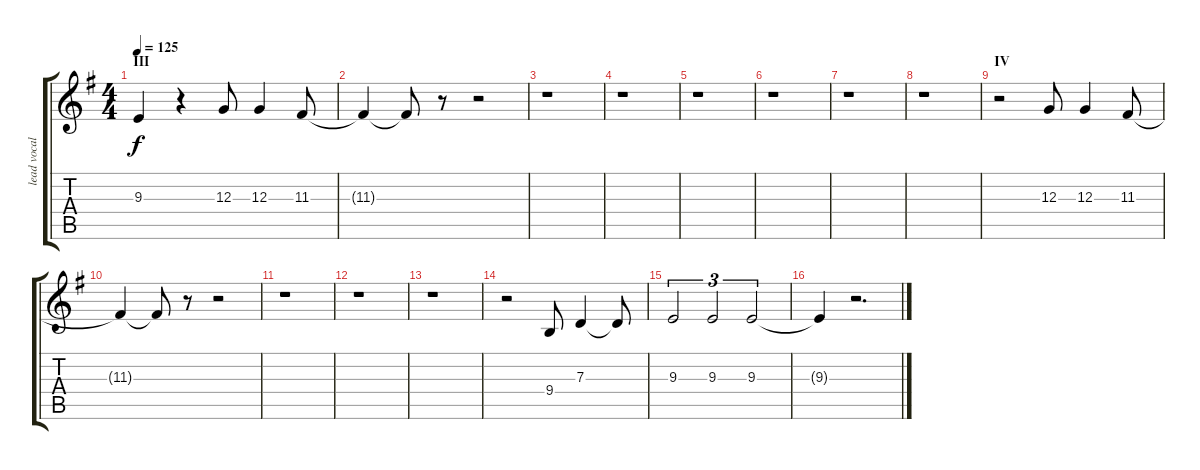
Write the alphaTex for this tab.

\track ("lead vocals" "lead vocal") {instrument clarinet}
\staff {score tabs}
\tuning (E4 B3 G3 D3 A2 E2) {hide}
\ts (4 4)
\section ("" "III")
\tempo 125
\clef g2
\ks eminor
9.3{t}.4{dy f} r.4 12.3.8 12.3.4 11.3.8 |
11.3{t}.4 11.3{t}.8 r.8 r.2 |
r.1 |
r.1 |
r.1 |
r.1 |
r.1 |
r.1 |
\section ("" "IV")
r.2 12.3.8 12.3.4 11.3.8 |
11.3{t}.4 11.3{t}.8 r.8 r.2 |
r.1 |
r.1 |
r.1 |
r.2 9.4.8 7.3.4 7.3{t}.8 |
9.3.2{tu (3 2)} 9.3.2{tu (3 2)} 9.3.2{tu (3 2)} |
9.3{t}.4 r.2{d}
